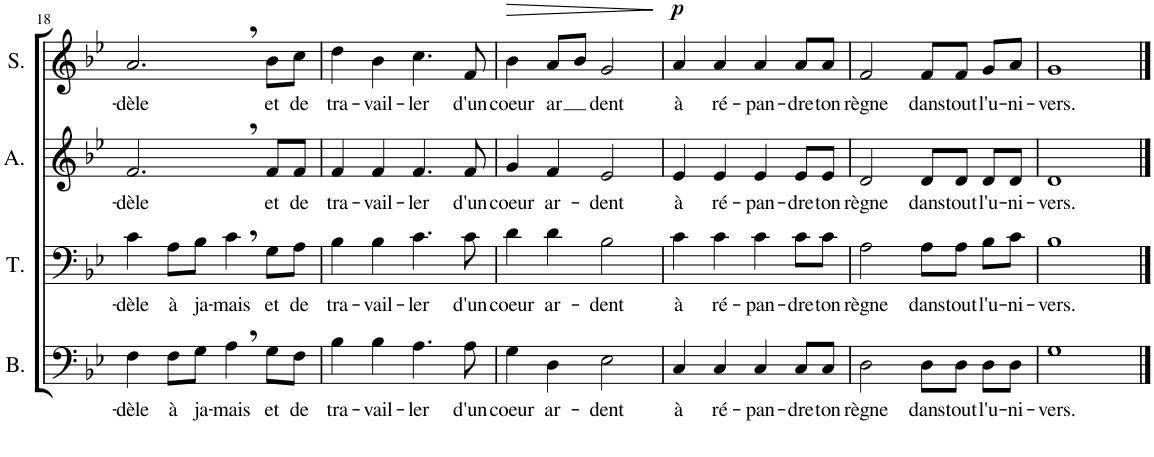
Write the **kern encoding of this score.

**kern	**text	**kern	**text	**kern	**text	**kern	**text	**dynam
*part4	*part4	*part3	*part3	*part2	*part2	*part1	*part1	*part1
*staff4	*staff4	*staff3	*staff3	*staff2	*staff2	*staff1	*staff1	*staff1
*I"Bass	*	*I"Tenor	*	*I"Alto	*	*I"Soprano	*	*
*I'B.	*	*I'T.	*	*I'A.	*	*I'S.	*	*
!!LO:PB:g=z
*clefF4	*	*clefF4	*	*clefG2	*	*clefG2	*	*
*k[b-e-]	*	*k[b-e-]	*	*k[b-e-]	*	*k[b-e-]	*	*
*M4/4	*	*M4/4	*	*M4/4	*	*M4/4	*	*
*met(c)	*	*met(c)	*	*met(c)	*	*met(c)	*	*
=18	=18	=18	=18	=18	=18	=18	=18	=18
!	!LO:LY:b	!	!LO:LY:b	!	!LO:LY:b	!	!LO:LY:b	!
4F\	-dèle	4c\	-dèle	2.f,/	-dèle	2.a,/	-dèle	.
!	!LO:LY:b	!	!LO:LY:b	!	!	!	!	!
8F\L	à	8A\L	à	.	.	.	.	.
!	!LO:LY:b	!	!LO:LY:b	!	!	!	!	!
8G\J	ja-	8B-\J	ja-	.	.	.	.	.
!	!LO:LY:b	!	!LO:LY:b	!	!	!	!	!
4A,\	-mais	4c,\	-mais	.	.	.	.	.
!	!LO:LY:b	!	!LO:LY:b	!	!LO:LY:b	!	!LO:LY:b	!
8G\L	et	8G\L	et	8f/L	et	8b-\L	et	.
!	!LO:LY:b	!	!LO:LY:b	!	!LO:LY:b	!	!LO:LY:b	!
8F\J	de	8A\J	de	8f/J	de	8cc\J	de	.
=19	=19	=19	=19	=19	=19	=19	=19	=19
!	!LO:LY:b	!	!LO:LY:b	!	!LO:LY:b	!	!LO:LY:b	!
4B-\	tra-	4B-\	tra-	4f/	tra-	4dd\	tra-	.
!	!LO:LY:b	!	!LO:LY:b	!	!LO:LY:b	!	!LO:LY:b	!
4B-\	-vail-	4B-\	-vail-	4f/	-vail-	4b-\	-vail-	.
!	!LO:LY:b	!	!LO:LY:b	!	!LO:LY:b	!	!LO:LY:b	!
4.A\	-ler	4.c\	-ler	4.f/	-ler	4.cc\	-ler	.
!	!LO:LY:b	!	!LO:LY:b	!	!LO:LY:b	!	!LO:LY:b	!
8A\	d'un	8c\	d'un	8f/	d'un	8f/	d'un	.
=20	=20	=20	=20	=20	=20	=20	=20	=20
!	!LO:LY:b	!	!LO:LY:b	!	!LO:LY:b	!	!LO:LY:b	!LO:HP:b
4G\	coeur	4d\	coeur	4g/	coeur	4b-\	coeur	>
!	!LO:LY:b	!	!LO:LY:b	!	!LO:LY:b	!	!LO:LY:b	!
4D\	ar-	4d\	ar-	4f/	ar-	8a/L	ar	.
.	.	.	.	.	.	8b-/J	.	.
!	!LO:LY:b	!	!LO:LY:b	!	!LO:LY:b	!	!LO:LY:b	!
2E-\	-dent	2B-\	-dent	2e-/	-dent	2g/	dent	.
.	.	.	.	.	.	.	.	]
=21	=21	=21	=21	=21	=21	=21	=21	=21
!	!LO:LY:b	!	!LO:LY:b	!	!LO:LY:b	!	!LO:LY:b	!LO:DY:a
4C/	à	4c\	à	4e-/	à	4a/	à	p
!	!LO:LY:b	!	!LO:LY:b	!	!LO:LY:b	!	!LO:LY:b	!
4C/	ré-	4c\	ré-	4e-/	ré-	4a/	ré-	.
!	!LO:LY:b	!	!LO:LY:b	!	!LO:LY:b	!	!LO:LY:b	!
4C/	-pan-	4c\	-pan-	4e-/	-pan-	4a/	-pan-	.
!	!LO:LY:b	!	!LO:LY:b	!	!LO:LY:b	!	!LO:LY:b	!
8C/L	-dre	8c\L	-dre	8e-/L	-dre	8a/L	-dre	.
!	!LO:LY:b	!	!LO:LY:b	!	!LO:LY:b	!	!LO:LY:b	!
8C/J	ton	8c\J	ton	8e-/J	ton	8a/J	ton	.
=22	=22	=22	=22	=22	=22	=22	=22	=22
!	!LO:LY:b	!	!LO:LY:b	!	!LO:LY:b	!	!LO:LY:b	!
2D\	règne	2A\	règne	2d/	règne	2f/	règne	.
!	!LO:LY:b	!	!LO:LY:b	!	!LO:LY:b	!	!LO:LY:b	!
8D\L	dans	8A\L	dans	8d/L	dans	8f/L	dans	.
!	!LO:LY:b	!	!LO:LY:b	!	!LO:LY:b	!	!LO:LY:b	!
8D\J	tout	8A\J	tout	8d/J	tout	8f/J	tout	.
!	!LO:LY:b	!	!LO:LY:b	!	!LO:LY:b	!	!LO:LY:b	!
8D\L	l'u-	8B-\L	l'u-	8d/L	l'u-	8g/L	l'u-	.
!	!LO:LY:b	!	!LO:LY:b	!	!LO:LY:b	!	!LO:LY:b	!
8D\J	-ni-	8c\J	-ni-	8d/J	-ni-	8a/J	-ni-	.
=23	=23	=23	=23	=23	=23	=23	=23	=23
!	!LO:LY:b	!	!LO:LY:b	!	!LO:LY:b	!	!LO:LY:b	!
1G	-vers.	1B-	-vers.	1d	-vers.	1g	-vers.	.
==	==	==	==	==	==	==	==	==
*-	*-	*-	*-	*-	*-	*-	*-	*-
